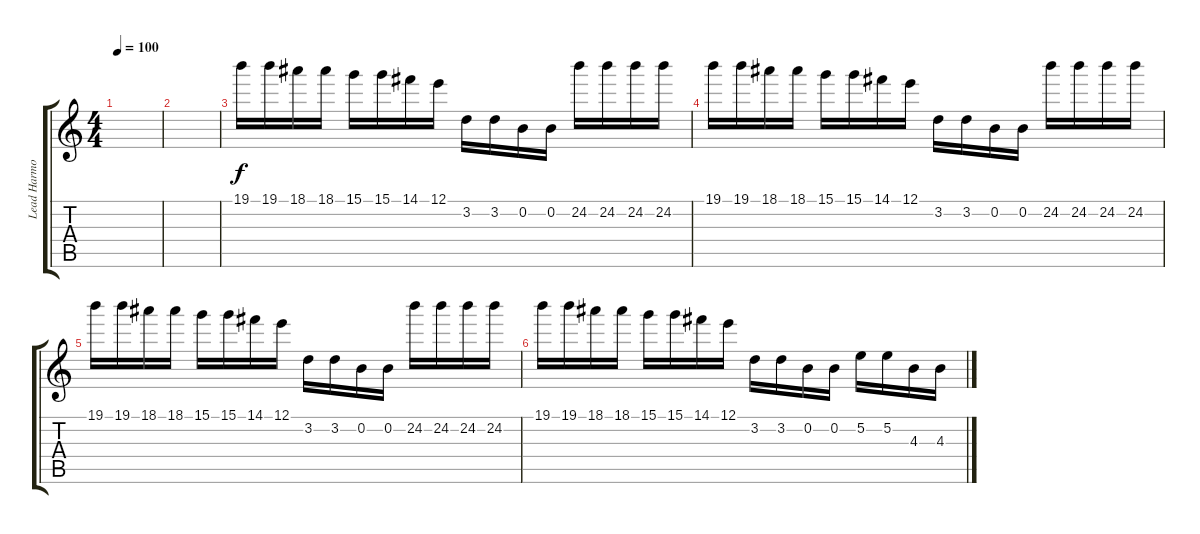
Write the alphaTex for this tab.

\track ("Lead Harmonics Pitches" "Lead Harmo") {instrument distortionguitar}
\staff {score tabs}
\tuning (E4 B3 G3 D3 A2 E2) {hide}
\ts (4 4)
\tempo 100
\clef g2
\ks c
|
|
19.1.16 19.1.16 18.1.16 18.1.16 15.1.16 15.1.16 14.1.16 12.1.16 3.2.16 3.2.16 0.2.16 0.2.16 24.2.16 24.2.16 24.2.16 24.2.16 |
19.1.16 19.1.16 18.1.16 18.1.16 15.1.16 15.1.16 14.1.16 12.1.16 3.2.16 3.2.16 0.2.16 0.2.16 24.2.16 24.2.16 24.2.16 24.2.16 |
19.1.16 19.1.16 18.1.16 18.1.16 15.1.16 15.1.16 14.1.16 12.1.16 3.2.16 3.2.16 0.2.16 0.2.16 24.2.16 24.2.16 24.2.16 24.2.16 |
19.1.16 19.1.16 18.1.16 18.1.16 15.1.16 15.1.16 14.1.16 12.1.16 3.2.16 3.2.16 0.2.16 0.2.16 5.2.16 5.2.16 4.3.16 4.3.16
